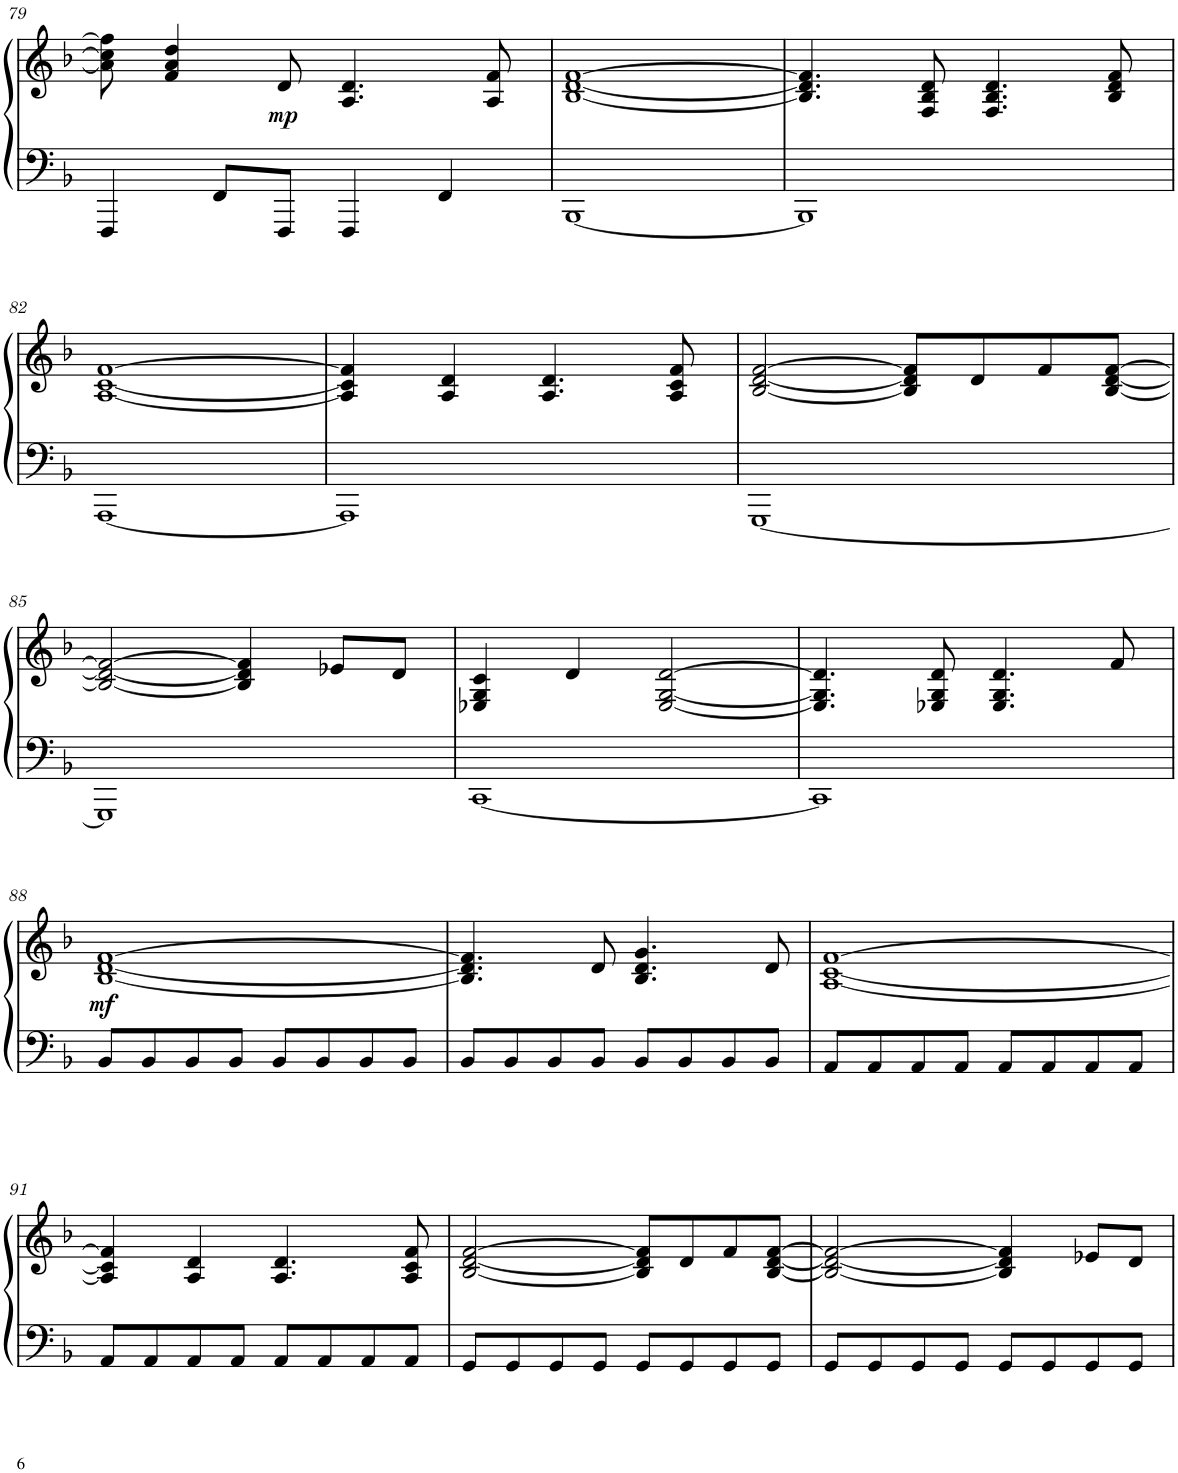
**kern	**kern	**dynam
*part1	*part1	*part1
*staff2	*staff1	*staff1/2
*I"Piano	*	*
*I'Pno.	*	*
!!LO:PB:g=z
*clefF4	*clefG2	*
*k[b-]	*k[b-]	*
*M4/4	*M4/4	*
=79	=79	=79
4FFF/	8a\] 8cc\] 8ff\]	.
.	4f/ 4a/ 4dd/	.
8FF/L	.	.
!	!	!LO:DY:b
8FFF/J	8d/	mp
4FFF/	4.A/ 4.d/	.
4FF/	.	.
.	8A/ 8f/	.
=80	=80	=80
[1BBB-	[1B- [1d [1f	.
=81	=81	=81
1BBB-]	4.B-/] 4.d/] 4.f/]	.
.	8F/ 8B-/ 8d/	.
.	4.F/ 4.B-/ 4.d/	.
.	8B-/ 8d/ 8f/	.
!!LO:LB:g=z
=82	=82	=82
[1AAA	[1A [1c [1f	.
=83	=83	=83
1AAA]	4A/] 4c/] 4f/]	.
.	4A/ 4d/	.
.	4.A/ 4.d/	.
.	8A/ 8c/ 8f/	.
=84	=84	=84
[1GGG	[2B-/ [2d/ [2f/	.
.	8B-/] 8d/] 8f/]L	.
.	8d/	.
.	8f/	.
.	[8B-/ [8d/ [8f/J	.
!!LO:LB:g=z
=85	=85	=85
1GGG]	2B-/_ 2d/_ 2f/_	.
.	4B-/] 4d/] 4f/]	.
.	8e-X/L	.
.	8d/J	.
=86	=86	=86
[1CC	4E-X/ 4G/ 4c/	.
.	4d/	.
.	[2E-/ [2G/ [2d/	.
=87	=87	=87
1CC]	4.E-/] 4.G/] 4.d/]	.
.	8E-X/ 8G/ 8d/	.
.	4.E-/ 4.G/ 4.d/	.
.	8f/	.
!!LO:LB:g=z
=88	=88	=88
!	!	!LO:DY:b
8BB-/L	[1B- [1d [1f	mf
8BB-/	.	.
8BB-/	.	.
8BB-/J	.	.
8BB-/L	.	.
8BB-/	.	.
8BB-/	.	.
8BB-/J	.	.
=89	=89	=89
8BB-/L	4.B-/] 4.d/] 4.f/]	.
8BB-/	.	.
8BB-/	.	.
8BB-/J	8d/	.
8BB-/L	4.B-/ 4.d/ 4.g/	.
8BB-/	.	.
8BB-/	.	.
8BB-/J	8d/	.
=90	=90	=90
8AA/L	[1A [1c [1f	.
8AA/	.	.
8AA/	.	.
8AA/J	.	.
8AA/L	.	.
8AA/	.	.
8AA/	.	.
8AA/J	.	.
!!LO:LB:g=z
=91	=91	=91
8AA/L	4A/] 4c/] 4f/]	.
8AA/	.	.
8AA/	4A/ 4d/	.
8AA/J	.	.
8AA/L	4.A/ 4.d/	.
8AA/	.	.
8AA/	.	.
8AA/J	8A/ 8c/ 8f/	.
=92	=92	=92
8GG/L	[2B-/ [2d/ [2f/	.
8GG/	.	.
8GG/	.	.
8GG/J	.	.
8GG/L	8B-/] 8d/] 8f/]L	.
8GG/	8d/	.
8GG/	8f/	.
8GG/J	[8B-/ [8d/ [8f/J	.
=93	=93	=93
8GG/L	2B-/_ 2d/_ 2f/_	.
8GG/	.	.
8GG/	.	.
8GG/J	.	.
8GG/L	4B-/] 4d/] 4f/]	.
8GG/	.	.
8GG/	8e-X/L	.
8GG/J	8d/J	.
=	=	=
*-	*-	*-
